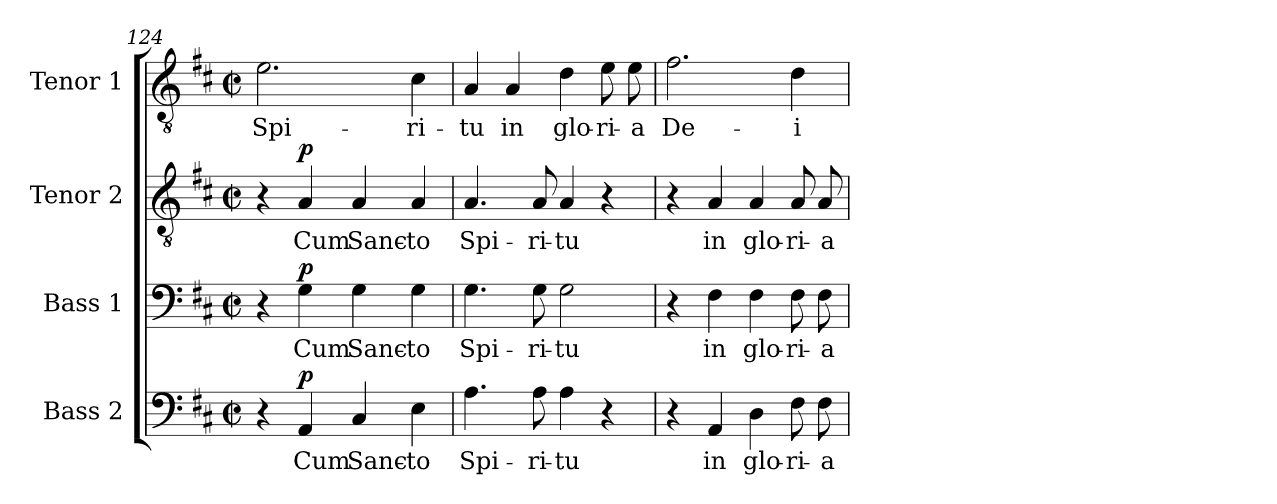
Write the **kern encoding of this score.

**kern	**text	**dynam	**kern	**text	**dynam	**kern	**text	**dynam	**kern	**text
*part4	*part4	*part4	*part3	*part3	*part3	*part2	*part2	*part2	*part1	*part1
*staff4	*staff4	*staff4	*staff3	*staff3	*staff3	*staff2	*staff2	*staff2	*staff1	*staff1
*I"Bass 2	*	*	*I"Bass 1	*	*	*I"Tenor 2	*	*	*I"Tenor 1	*
*I'B. 2	*	*	*I'B. 1	*	*	*I'T. 2	*	*	*I'T. 1	*
*clefF4	*	*	*clefF4	*	*	*clefGv2	*	*	*clefGv2	*
*k[f#c#]	*	*	*k[f#c#]	*	*	*k[f#c#]	*	*	*k[f#c#]	*
*D:	*	*	*D:	*	*	*D:	*	*	*D:	*
*M2/2	*	*	*M2/2	*	*	*M2/2	*	*	*M2/2	*
*met(c|)	*	*	*met(c|)	*	*	*met(c|)	*	*	*met(c|)	*
=124	=124	=124	=124	=124	=124	=124	=124	=124	=124	=124
!	!	!	!	!	!	!	!	!	!	!LO:LY:b
4r	.	.	4r	.	.	4r	.	.	2.e\	Spi-
!	!LO:LY:b	!LO:DY:a	!	!LO:LY:b	!LO:DY:a	!	!LO:LY:b	!LO:DY:a	!	!
4AA/	Cum	p	4G\	Cum	p	4A/	Cum	p	.	.
!	!LO:LY:b	!	!	!LO:LY:b	!	!	!LO:LY:b	!	!	!
4C#/	Sanc-	.	4G\	Sanc-	.	4A/	Sanc-	.	.	.
!	!LO:LY:b	!	!	!LO:LY:b	!	!	!LO:LY:b	!	!	!LO:LY:b
4E\	-to	.	4G\	-to	.	4A/	-to	.	4c#\	-ri-
=125	=125	=125	=125	=125	=125	=125	=125	=125	=125	=125
!	!LO:LY:b	!	!	!LO:LY:b	!	!	!LO:LY:b	!	!	!LO:LY:b
4.A\	Spi-	.	4.G\	Spi-	.	4.A/	Spi-	.	4A/	-tu
!	!	!	!	!	!	!	!	!	!	!LO:LY:b
.	.	.	.	.	.	.	.	.	4A/	in
!	!LO:LY:b	!	!	!LO:LY:b	!	!	!LO:LY:b	!	!	!
8A\	-ri-	.	8G\	-ri-	.	8A/	-ri-	.	.	.
!	!LO:LY:b	!	!	!LO:LY:b	!	!	!LO:LY:b	!	!	!LO:LY:b
4A\	-tu	.	2G\	-tu	.	4A/	-tu	.	4d\	glo-
!	!	!	!	!	!	!	!	!	!	!LO:LY:b
4r	.	.	.	.	.	4r	.	.	8e\	-ri-
!	!	!	!	!	!	!	!	!	!	!LO:LY:b
.	.	.	.	.	.	.	.	.	8e\	-a
!!LO:LB:g=z
=126	=126	=126	=126	=126	=126	=126	=126	=126	=126	=126
!	!	!	!	!	!	!	!	!	!	!LO:LY:b
4r	.	.	4r	.	.	4r	.	.	2.f#\	De-
!	!LO:LY:b	!	!	!LO:LY:b	!	!	!LO:LY:b	!	!	!
4AA/	in	.	4F#\	in	.	4A/	in	.	.	.
!	!LO:LY:b	!	!	!LO:LY:b	!	!	!LO:LY:b	!	!	!
4D\	glo-	.	4F#\	glo-	.	4A/	glo-	.	.	.
!	!LO:LY:b	!	!	!LO:LY:b	!	!	!LO:LY:b	!	!	!LO:LY:b
8F#\	-ri-	.	8F#\	-ri-	.	8A/	-ri-	.	4d\	-i
!	!LO:LY:b	!	!	!LO:LY:b	!	!	!LO:LY:b	!	!	!
8F#\	-a	.	8F#\	-a	.	8A/	-a	.	.	.
=	=	=	=	=	=	=	=	=	=	=
*-	*-	*-	*-	*-	*-	*-	*-	*-	*-	*-
